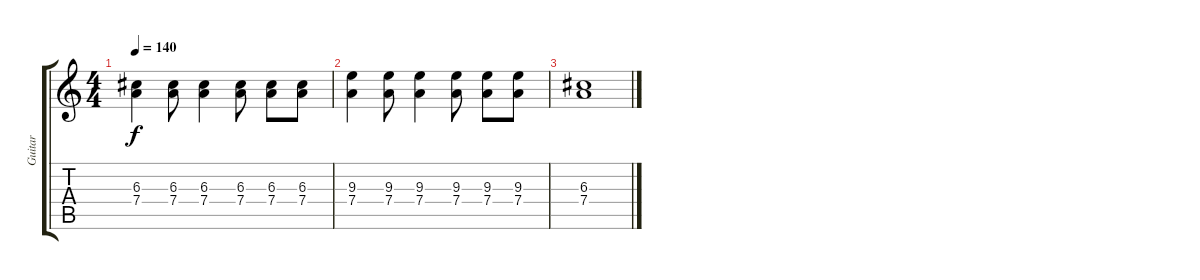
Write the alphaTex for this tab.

\track ("Guitar" "Guitar") {instrument overdrivenguitar}
\staff {score tabs}
\tuning (E4 B3 G3 D3 A2 E2) {hide}
\ts (4 4)
\tempo 140
\clef g2
\ks c
(6.3 7.4).4{dy f} (6.3 7.4).8 (6.3 7.4).4 (6.3 7.4).8 (6.3 7.4).8 (6.3 7.4).8 |
(9.3 7.4).4 (9.3 7.4).8 (9.3 7.4).4 (9.3 7.4).8 (9.3 7.4).8 (9.3 7.4).8 |
(6.3 7.4).1
